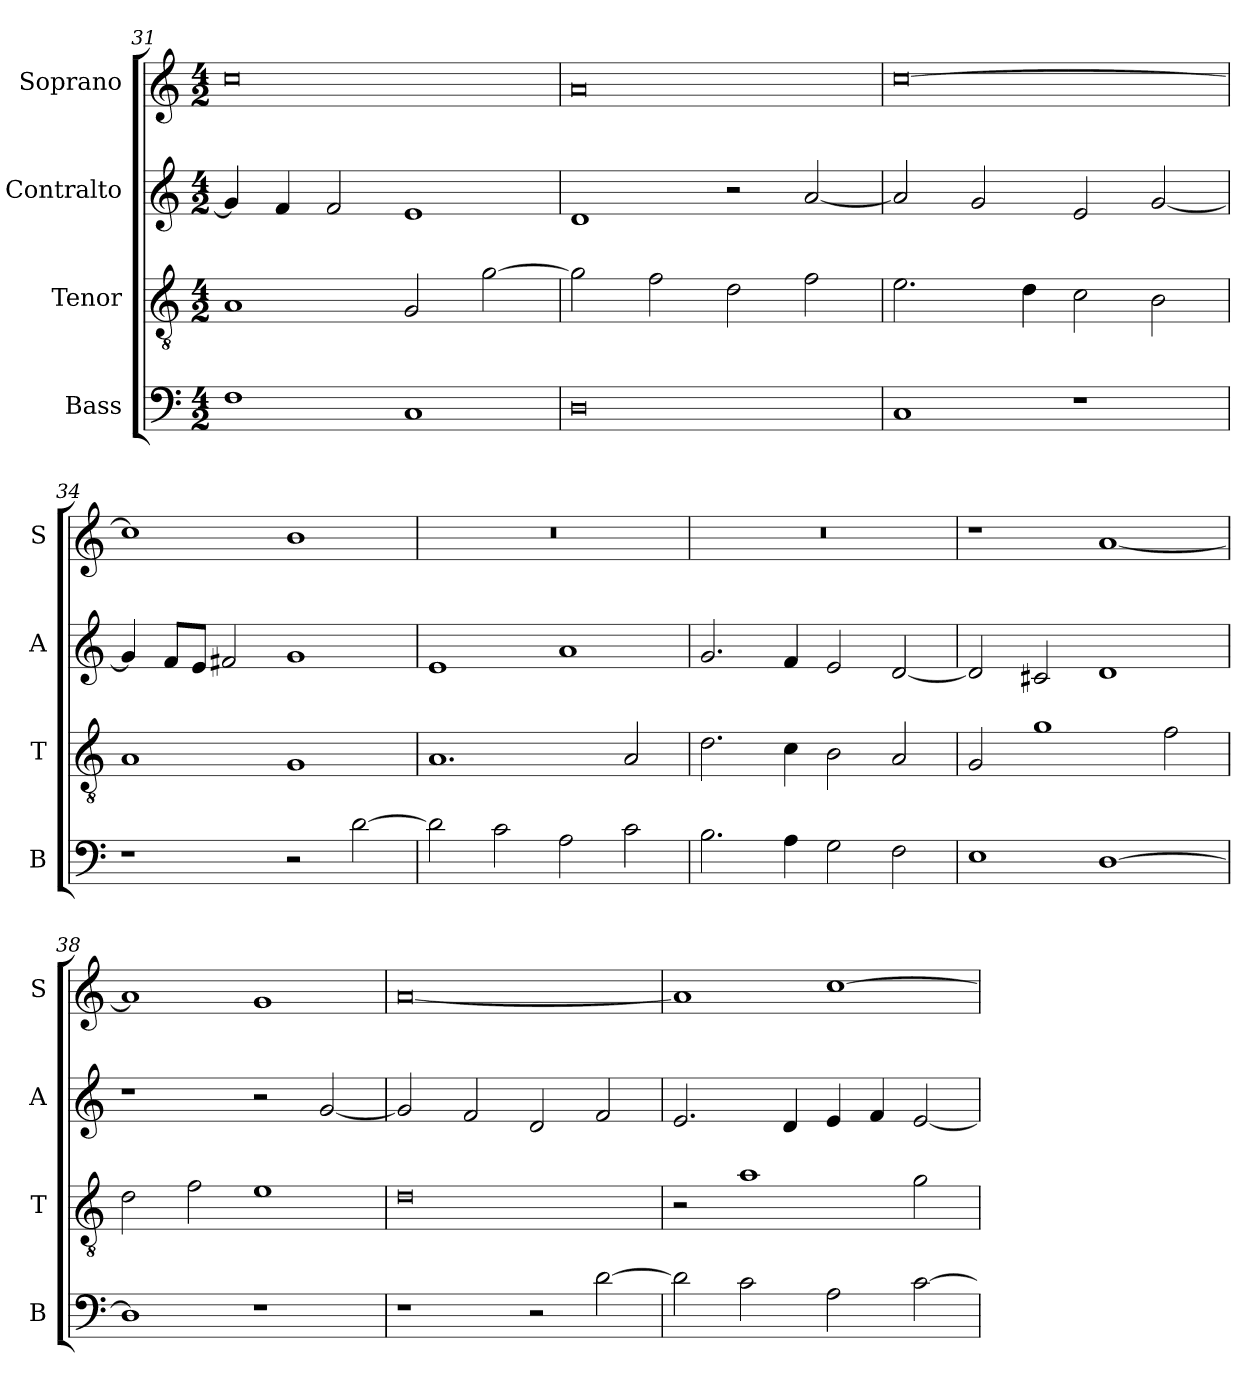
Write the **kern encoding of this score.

**kern	**kern	**kern	**kern
*part4	*part3	*part2	*part1
*staff4	*staff3	*staff2	*staff1
*I"Bass	*I"Tenor	*I"Contralto	*I"Soprano
*I'B	*I'T	*I'A	*I'S
*clefF4	*clefGv2	*clefG2	*clefG2
*k[]	*k[]	*k[]	*k[]
*G:mix	*G:mix	*G:mix	*G:mix
*M4/2	*M4/2	*M4/2	*M4/2
=31	=31	=31	=31
1F	1A	4g]	0cc
.	.	4f	.
.	.	2f	.
1C	2G	1e	.
.	[2g	.	.
=32	=32	=32	=32
0D	2g]	1d	0a
.	2f	.	.
.	2d	2r	.
.	2f	[2a	.
=33	=33	=33	=33
1C	2.e	2a]	[0cc
.	.	2g	.
.	4d	.	.
1r	2c	2e	.
.	2B	[2g	.
=34	=34	=34	=34
1r	1A	4g]	1cc]
.	.	8f/L	.
.	.	8e/J	.
.	.	2f#X	.
2r	1G	1g	1b
[2d	.	.	.
=35	=35	=35	=35
2d]	1.A	1e	0r
2c	.	.	.
2A	.	1a	.
2c	2A	.	.
=36	=36	=36	=36
2.B	2.d	2.g	0r
4A	4c	4f	.
2G	2B	2e	.
2F	2A	[2d	.
=37	=37	=37	=37
1E	2G	2d]	1r
.	1g	2c#X	.
[1D	.	1d	[1a
.	2f	.	.
=38	=38	=38	=38
1D]	2d	1r	1a]
.	2f	.	.
1r	1e	2r	1g
.	.	[2g	.
=39	=39	=39	=39
1r	0d	2g]	[0a
.	.	2f	.
2r	.	2d	.
[2d	.	2f	.
=40	=40	=40	=40
2d]	2r	2.e	1a]
2c	1a	.	.
.	.	4d	.
2A	.	4e	[1cc
.	.	4f	.
[2c	2g	[2e	.
=	=	=	=
*-	*-	*-	*-
